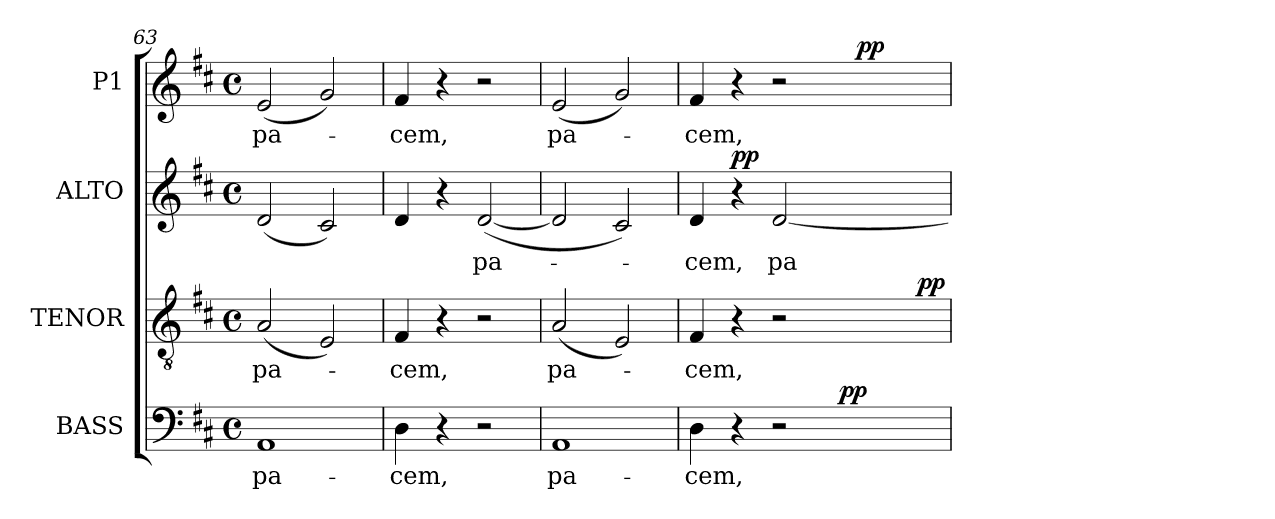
**kern	**text	**dynam	**kern	**text	**dynam	**kern	**text	**dynam	**kern	**text	**dynam
*part4	*part4	*part4	*part3	*part3	*part3	*part2	*part2	*part2	*part1	*part1	*part1
*staff4	*staff4	*staff4	*staff3	*staff3	*staff3	*staff2	*staff2	*staff2	*staff1	*staff1	*staff1
*I"BASS	*	*	*I"TENOR	*	*	*I"ALTO	*	*	*I"P1	*	*
*clefF4	*	*	*clefGv2	*	*	*clefG2	*	*	*clefG2	*	*
*	*	*	*ITrd7c12	*	*	*	*	*	*	*	*
*k[f#c#]	*	*	*k[f#c#]	*	*	*k[f#c#]	*	*	*k[f#c#]	*	*
*D:	*	*	*D:	*	*	*D:	*	*	*D:	*	*
*M4/4	*	*	*M4/4	*	*	*M4/4	*	*	*M4/4	*	*
*met(c)	*	*	*met(c)	*	*	*met(c)	*	*	*met(c)	*	*
=63	=63	=63	=63	=63	=63	=63	=63	=63	=63	=63	=63
!	!LO:LY:b:color=#000000	!	!	!	!	!	!	!	!	!	!
!	!	!	!	!LO:LY:b:color=#000000	!	!	!	!	!	!	!
!	!	!	!	!	!	!	!	!	!	!LO:LY:b:color=#000000	!
1AAi	pa-	.	(2AAi/	pa-	.	(2di/	.	.	(2ei/	pa-	.
.	.	.	2EEi/)	.	.	2c#i/)	.	.	2gi/)	.	.
=64	=64	=64	=64	=64	=64	=64	=64	=64	=64	=64	=64
!	!LO:LY:b:color=#000000	!	!	!	!	!	!	!	!	!	!
!	!	!	!	!LO:LY:b:color=#000000	!	!	!	!	!	!	!
!	!	!	!	!	!	!	!	!	!	!LO:LY:b:color=#000000	!
4Di\	-cem,	.	4FF#i/	-cem,	.	4di/	.	.	4f#i/	-cem,	.
4r	.	.	4r	.	.	4r	.	.	4r	.	.
!	!	!	!	!	!	!	!LO:LY:b:color=#000000	!	!	!	!
2r	.	.	2r	.	.	([2di/	pa-	.	2r	.	.
=65	=65	=65	=65	=65	=65	=65	=65	=65	=65	=65	=65
!	!LO:LY:b:color=#000000	!	!	!	!	!	!	!	!	!	!
!	!	!	!	!LO:LY:b:color=#000000	!	!	!	!	!	!	!
!	!	!	!	!	!	!	!	!	!	!LO:LY:b:color=#000000	!
1AAi	pa-	.	(2AAi/	pa-	.	2di/]	.	.	(2ei/	pa-	.
.	.	.	2EEi/)	.	.	2c#i/)	.	.	2gi/)	.	.
!!LO:PB:g=z
=66	=66	=66	=66	=66	=66	=66	=66	=66	=66	=66	=66
!	!LO:LY:b:color=#000000	!	!	!	!	!	!	!	!	!	!
!	!	!	!	!LO:LY:b:color=#000000	!	!	!	!	!	!	!
!	!	!	!	!	!	!	!LO:LY:b:color=#000000	!	!	!	!
!	!	!	!	!	!	!	!	!	!	!LO:LY:b:color=#000000	!
*^	*	*	*^	*	*	*	*	*	*^	*	*
4Di\	2ryy	-cem,	.	4FF#i/	2ryy	-cem,	.	4di/	-cem,	.	4f#i/	2ryy	-cem,	.
4r	.	.	.	4r	.	.	.	4r	.	pp	4r	.	.	.
!	!	!	!	!	!	!	!	!	!LO:LY:b:color=#000000	!	!	!	!	!
2r	4ryy	.	.	2r	4ryy	.	.	[2di/	pa-	.	2r	4ryy	.	.
.	16ryy	.	.	.	8ryy	.	.	.	.	.	.	16ryy	.	.
.	128..ryy	.	.	.	.	.	.	.	.	.	.	32ryy	.	.
.	8ryy	.	pp	.	.	.	.	.	.	.	.	.	.	.
.	.	.	.	.	.	.	.	.	.	.	.	128ryy	.	.
.	.	.	.	.	.	.	.	.	.	.	.	256ryy	.	.
.	.	.	.	.	.	.	.	.	.	.	.	1024ryy	.	.
.	.	.	.	.	.	.	.	.	.	.	.	8ryy	.	pp
.	.	.	.	.	16ryy	.	.	.	.	.	.	.	.	.
.	.	.	.	.	32ryy	.	.	.	.	.	.	.	.	.
.	32ryy	.	.	.	.	.	.	.	.	.	.	.	.	.
.	.	.	.	.	64ryy	.	.	.	.	.	.	.	.	.
.	.	.	.	.	.	.	.	.	.	.	.	64ryy	.	.
.	64ryy	.	.	.	.	.	.	.	.	.	.	.	.	.
.	.	.	.	.	128...ryy	.	.	.	.	.	.	.	.	.
.	.	.	.	.	.	.	.	.	.	.	.	512.ryy	.	.
.	512ryy	.	.	.	.	.	.	.	.	.	.	.	.	.
.	.	.	.	.	1024ryy	.	pp	.	.	.	.	.	.	.
*v	*v	*	*	*	*	*	*	*	*	*	*v	*v	*	*
*	*	*	*v	*v	*	*	*	*	*	*	*	*
=	=	=	=	=	=	=	=	=	=	=	=
*-	*-	*-	*-	*-	*-	*-	*-	*-	*-	*-	*-
